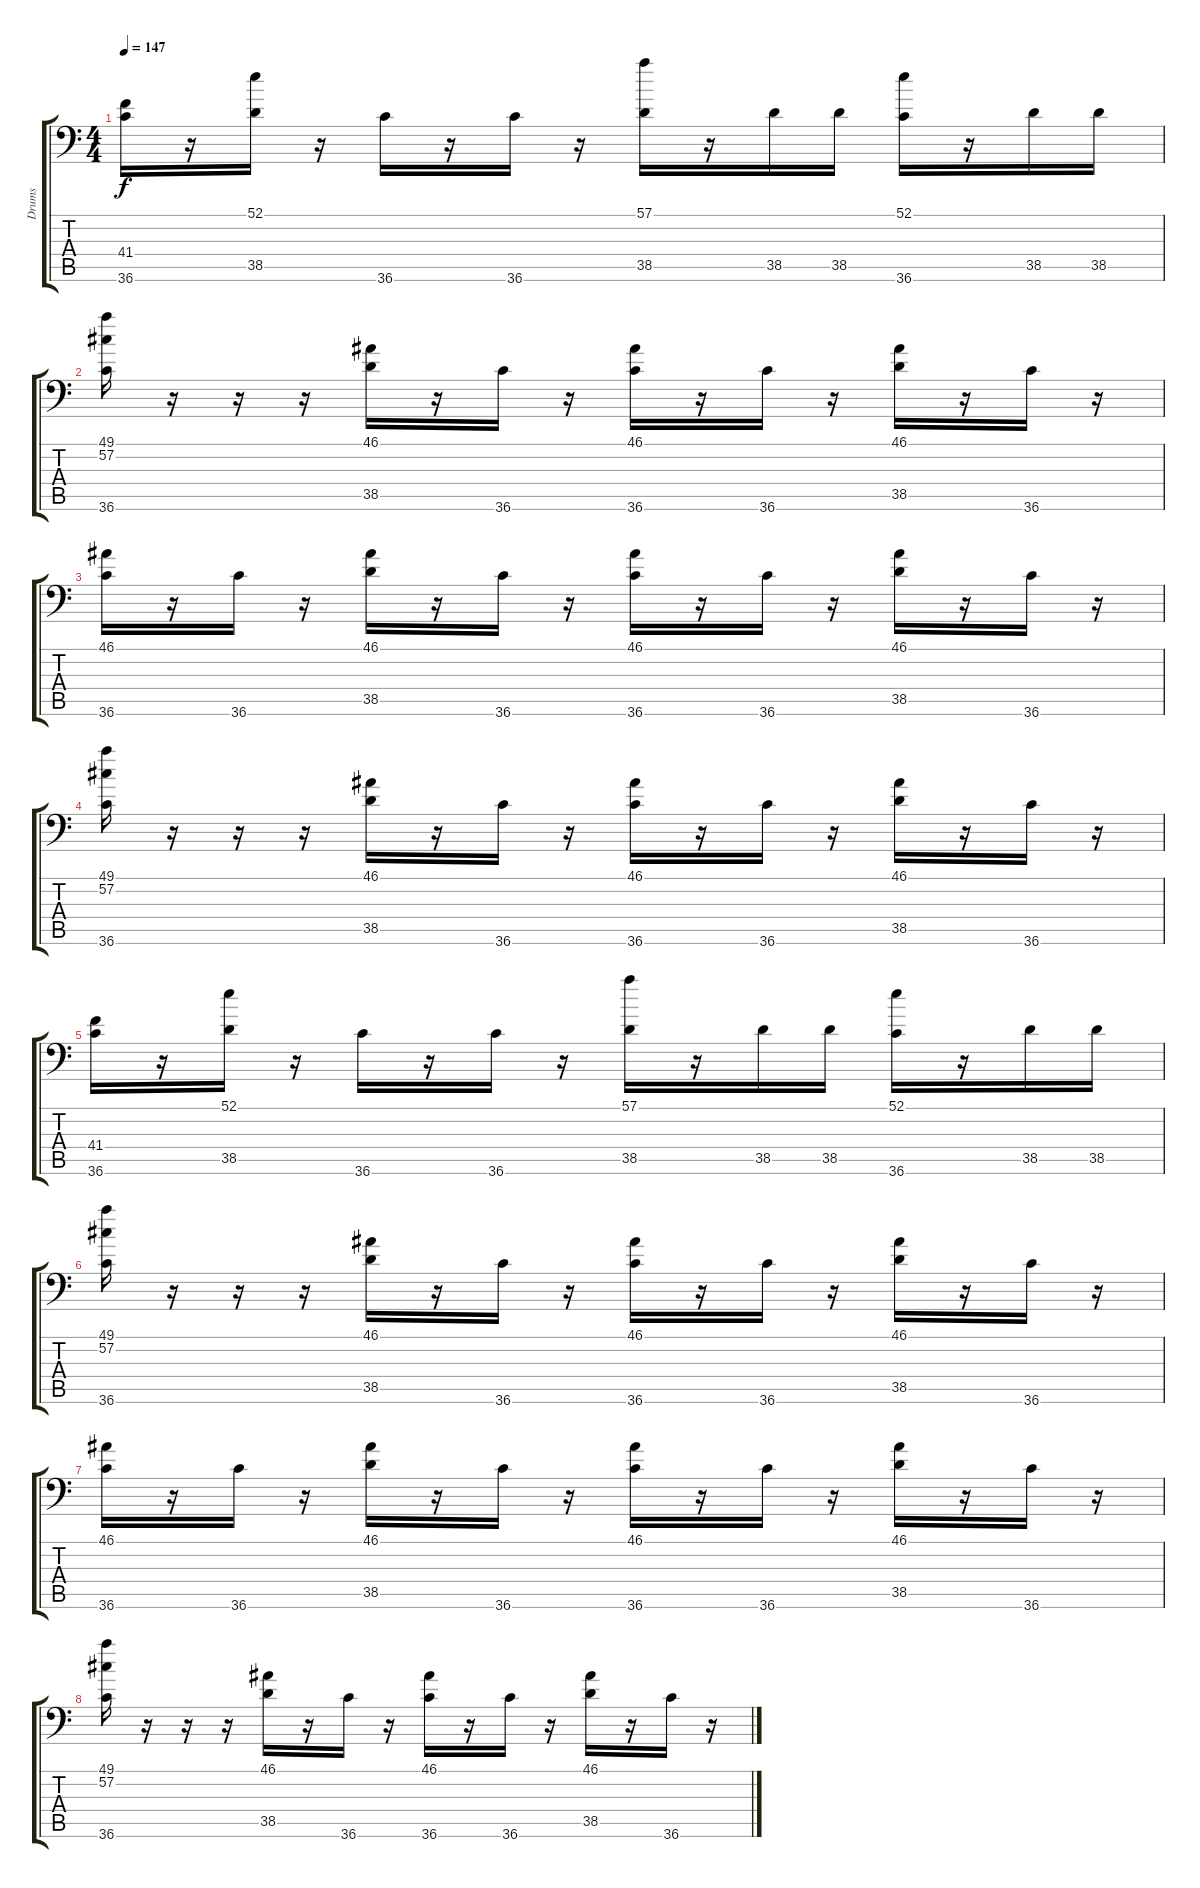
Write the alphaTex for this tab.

\track ("Drums" "Drums") {instrument acousticgrandpiano}
\staff {score tabs}
\tuning (C-1 C-1 C-1 C-1 C-1 C-1) {hide}
\ts (4 4)
\tempo 147
\clef f4
\ks c
(41.4 36.6).16{dy f} r.16 (52.1 38.5).16 r.16 36.6.16 r.16 36.6.16 r.16 (57.1 38.5).16 r.16 38.5.16 38.5.16 (52.1 36.6).16 r.16 38.5.16 38.5.16 |
(49.1 57.2 36.6).16 r.16 r.16 r.16 (46.1 38.5).16 r.16 36.6.16 r.16 (46.1 36.6).16 r.16 36.6.16 r.16 (46.1 38.5).16 r.16 36.6.16 r.16 |
(46.1 36.6).16 r.16 36.6.16 r.16 (46.1 38.5).16 r.16 36.6.16 r.16 (46.1 36.6).16 r.16 36.6.16 r.16 (46.1 38.5).16 r.16 36.6.16 r.16 |
(49.1 57.2 36.6).16 r.16 r.16 r.16 (46.1 38.5).16 r.16 36.6.16 r.16 (46.1 36.6).16 r.16 36.6.16 r.16 (46.1 38.5).16 r.16 36.6.16 r.16 |
(41.4 36.6).16 r.16 (52.1 38.5).16 r.16 36.6.16 r.16 36.6.16 r.16 (57.1 38.5).16 r.16 38.5.16 38.5.16 (52.1 36.6).16 r.16 38.5.16 38.5.16 |
(49.1 57.2 36.6).16 r.16 r.16 r.16 (46.1 38.5).16 r.16 36.6.16 r.16 (46.1 36.6).16 r.16 36.6.16 r.16 (46.1 38.5).16 r.16 36.6.16 r.16 |
(46.1 36.6).16 r.16 36.6.16 r.16 (46.1 38.5).16 r.16 36.6.16 r.16 (46.1 36.6).16 r.16 36.6.16 r.16 (46.1 38.5).16 r.16 36.6.16 r.16 |
(49.1 57.2 36.6).16 r.16 r.16 r.16 (46.1 38.5).16 r.16 36.6.16 r.16 (46.1 36.6).16 r.16 36.6.16 r.16 (46.1 38.5).16 r.16 36.6.16 r.16
